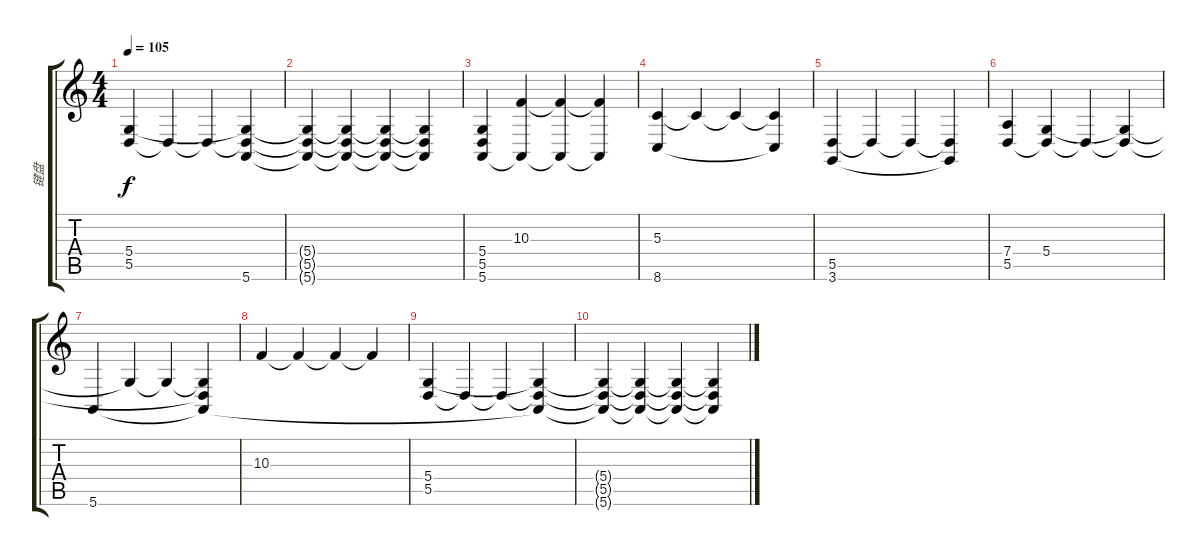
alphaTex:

\track ("键盘" "键盘") {instrument drawbarorgan}
\staff {score tabs}
\tuning (E4 B3 G3 D3 A2 E2) {hide}
\ts (4 4)
\tempo 105
\clef g2
\ks c
(5.4 5.5).4{dy f} 5.5{t}.4 5.5{t}.4 (5.4{t} 5.5{t} 5.6{t}).4 |
(5.4{t} 5.5{t} 5.6{t}).4 (5.4{t} 5.5{t} 5.6{t}).4 (5.4{t} 5.5{t} 5.6{t}).4 (5.4{t} 5.5{t} 5.6{t}).4 |
(5.4 5.5 5.6).4 (10.3{t} 5.6{t}).4 (10.3{t} 5.6{t}).4 (10.3{t} 5.6{t}).4 |
(5.3 8.6).4 5.3{t}.4 5.3{t}.4 (5.3{t} 8.6{t}).4 |
(5.5 3.6).4 5.5{t}.4 5.5{t}.4 (5.5{t} 3.6{t}).4 |
(7.4 5.5).4 (5.4 5.5{t}).4 5.5{t}.4 (5.4{t} 5.5{t}).4 |
5.6.4 5.4{t}.4 5.4{t}.4 (5.4{t} 5.5{t} 5.6{t}).4 |
10.3.4 10.3{t}.4 10.3{t}.4 10.3{t}.4 |
(5.4 5.5).4 5.5{t}.4 5.5{t}.4 (5.4{t} 5.5{t} 5.6{t}).4 |
(5.4{t} 5.5{t} 5.6{t}).4 (5.4{t} 5.5{t} 5.6{t}).4 (5.4{t} 5.5{t} 5.6{t}).4 (5.4{t} 5.5{t} 5.6{t}).4
